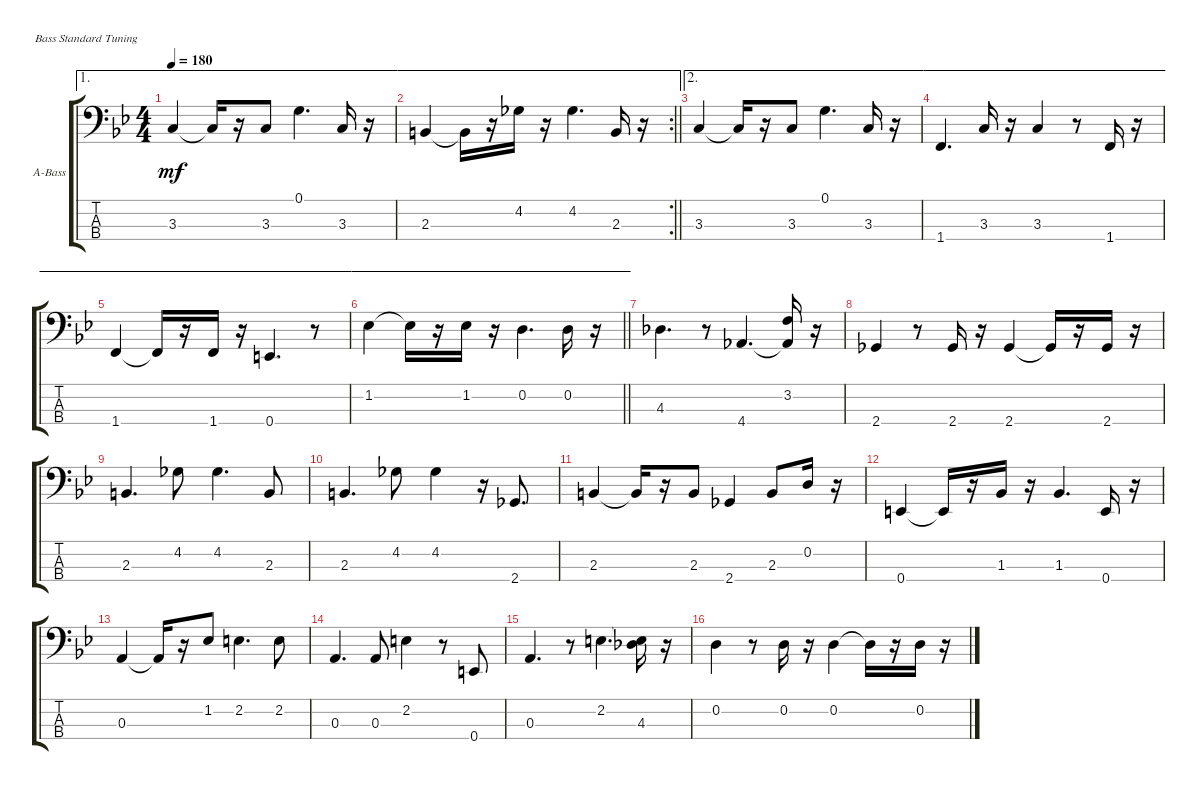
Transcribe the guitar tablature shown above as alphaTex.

\bracketExtendMode groupsimilarinstruments
\firstSystemTrackNameOrientation horizontal
\otherSystemsTrackNameOrientation horizontal
\track ("Bass    (BB)" "A-Bass") {instrument acousticbass}
\staff {score tabs}
\tuning (G2 D2 A1 E1)
\ae 1
\ts (4 4)
\tempo 180
\clef f4
\ks bb
3.3.4{dy mf} 3.3{t}.16 r.16 3.3.8 0.1.4{d} 3.3.16 r.16 |
\ae 1
\rc 2
\barLineRight lightlight
2.3.4 2.3{t}.16 r.16 4.2.16 r.16 4.2.4{d} 2.3.16 r.16 |
\ae 2
3.3.4 3.3{t}.16 r.16 3.3.8 0.1.4{d} 3.3.16 r.16 |
\ae 2
1.4.4{d} 3.3.16 r.16 3.3.4 r.8 1.4.16 r.16 |
\ae 2
1.4.4 1.4{t}.16 r.16 1.4.16 r.16 0.4.4{d} r.8 |
\ae 2
\barLineRight lightlight
1.2.4 1.2{t}.16 r.16 1.2.16 r.16 0.2.4{d} 0.2.16 r.16 |
4.3.4{d} r.8 4.4.4{d} (4.4{t} 3.2).16 r.16 |
2.4.4 r.8 2.4.16 r.16 2.4.4 2.4{t}.16 r.16 2.4.16 r.16 |
2.3.4{d} 4.2.8 4.2.4{d} 2.3.8 |
2.3.4{d} 4.2.8 4.2.4 r.16 2.4.8{d} |
2.3.4 2.3{t}.16 r.16 2.3.8 2.4.4 2.3.8 0.2.16 r.16 |
0.4.4 0.4{t}.16 r.16 1.3.16 r.16 1.3.4{d} 0.4.16 r.16 |
0.3.4 0.3{t}.16 r.16 1.2.8 2.2.4{d} 2.2.8 |
0.3.4{d} 0.3.8 2.2.4 r.8 0.4.8 |
0.3.4{d} r.8 2.2.4{d} (2.2{t} 4.3).16 r.16 |
0.2.4 r.8 0.2.16 r.16 0.2.4 0.2{t}.16 r.16 0.2.16 r.16
